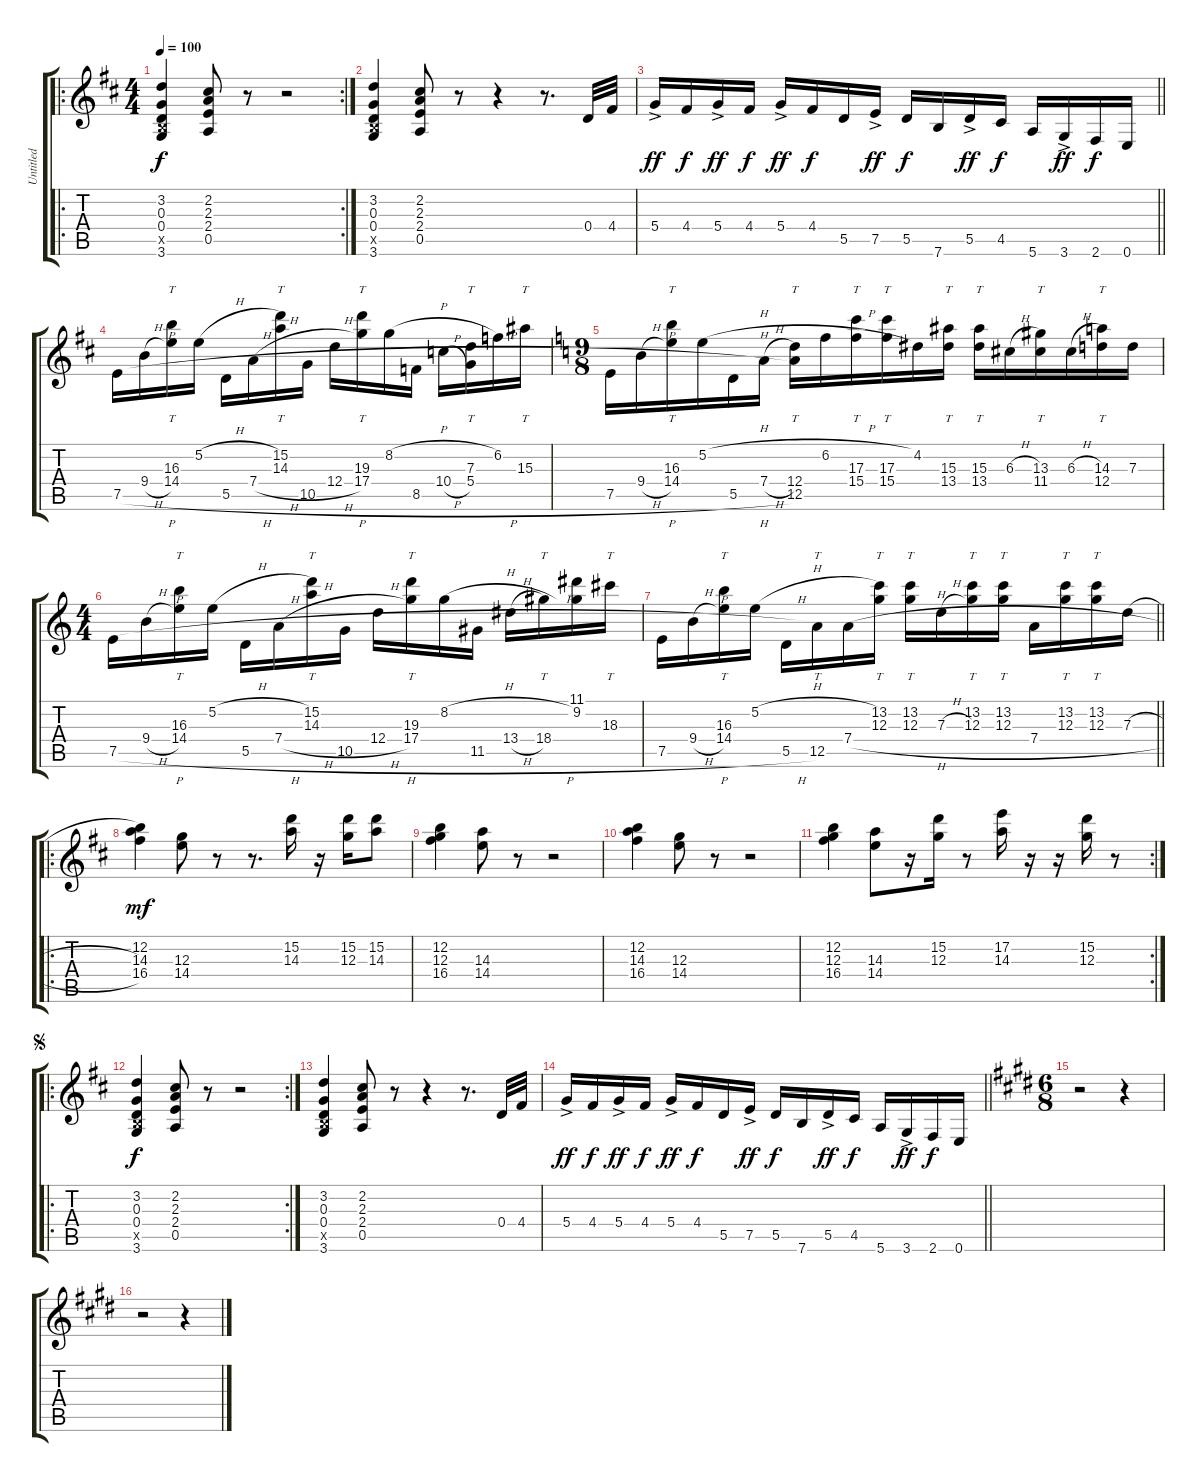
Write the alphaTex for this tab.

\track ("Untitled" "Untitled") {instrument overdrivenguitar}
\staff {score tabs}
\tuning (E4 B3 G3 D3 A2 E2) {hide}
\ro
\rc 2
\ts (4 4)
\tempo 100
\clef g2
\ks d
(3.2 0.3 0.4 2.5{x} 3.6).4{dy f} (2.2 2.3 2.4 0.5).8 r.8 r.2 |
(3.2 0.3 0.4 2.5{x} 3.6).4 (2.2 2.3 2.4 0.5).8 r.8 r.4 r.8{d} 0.4.32 4.4.32 |
\barLineRight lightlight
5.4{ac}.16{dy ff} 4.4.16{dy f} 5.4{ac}.16{dy ff} 4.4.16{dy f} 5.4{ac}.16{dy ff} 4.4.16{dy f} 5.5.16 7.5{ac}.16{dy ff} 5.5.16{dy f} 7.6.16 5.5{ac}.16{dy ff} 4.5.16{dy f} 5.6.16 3.6{ac}.16{dy ff} 2.6.16{dy f} 0.6.16 |
7.5{h}.16 9.4{h}.16 (16.3 14.4).16{tt} 5.2{h}.16 5.5{h}.16 7.4{h}.16 (15.2 14.3).16{tt} 10.5{h}.16 12.4{h}.16 (19.3 17.4).16{tt} 8.2{h}.16 8.5{h}.16 10.4{h}.16 (7.3 5.4).16{tt} 6.2.16 15.3.16{tt} |
\ts (9 8)
\ks c
7.5{h}.16 9.4{h}.16 (16.3 14.4).16{tt} 5.2{h}.16 5.5{h}.16 7.4{h}.16 (12.4 12.5).16{tt} 6.2{h}.16 (17.3 15.4).16{tt} (17.3 15.4).16{tt} 4.2.16 (15.3 13.4).16{tt} (15.3 13.4).16{tt} 6.3{h}.16 (13.3 11.4).16{tt} 6.3{h}.16 (14.3 12.4).16{tt} 7.3.16 |
\ts (4 4)
7.5{h}.16 9.4{h}.16 (16.3 14.4).16{tt} 5.2{h}.16 5.5{h}.16 7.4{h}.16 (15.2 14.3).16{tt} 10.5{h}.16 12.4{h}.16 (19.3 17.4).16{tt} 8.2{h}.16 11.5{h}.16 13.4{h}.16 18.4.16{tt} (11.1 9.2).16 18.3.16{tt} |
\barLineRight lightlight
7.5{h}.16 9.4{h}.16 (16.3 14.4).16{tt} 5.2{h}.16 5.5{h}.16 12.5.16{tt} 7.4{h}.16 (13.2 12.3).16{tt} (13.2 12.3).16{tt} 7.3{h}.16 (13.2 12.3).16{tt} (13.2 12.3).16{tt} 7.4{h}.16 (13.2 12.3).16{tt} (13.2 12.3).16{tt} 7.3{h}.16 |
\ro
\ks d
(12.2 14.3 16.4).4{dy mf} (12.3 14.4).8 r.8 r.8{d} (15.2 14.3).16 r.16 (15.2 12.3).16 (15.2 14.3).8 |
(12.2 12.3 16.4).4 (14.3 14.4).8 r.8 r.2 |
(12.2 14.3 16.4).4 (12.3 14.4).8 r.8 r.2 |
\rc 2
(12.2 12.3 16.4).4 (14.3 14.4).8 r.16 (15.2 12.3).16 r.8 (17.2 14.3).16 r.16 r.16 (15.2 12.3).16 r.8 |
\ro
\rc 2
\jump segno
(3.2 0.3 0.4 2.5{x} 3.6).4{dy f} (2.2 2.3 2.4 0.5).8 r.8 r.2 |
(3.2 0.3 0.4 2.5{x} 3.6).4 (2.2 2.3 2.4 0.5).8 r.8 r.4 r.8{d} 0.4.32 4.4.32 |
\barLineRight lightlight
5.4{ac}.16{dy ff} 4.4.16{dy f} 5.4{ac}.16{dy ff} 4.4.16{dy f} 5.4{ac}.16{dy ff} 4.4.16{dy f} 5.5.16 7.5{ac}.16{dy ff} 5.5.16{dy f} 7.6.16 5.5{ac}.16{dy ff} 4.5.16{dy f} 5.6.16 3.6{ac}.16{dy ff} 2.6.16{dy f} 0.6.16 |
\ts (6 8)
\ks e
r.2 r.4 |
\ks c#minor
r.2 r.4
